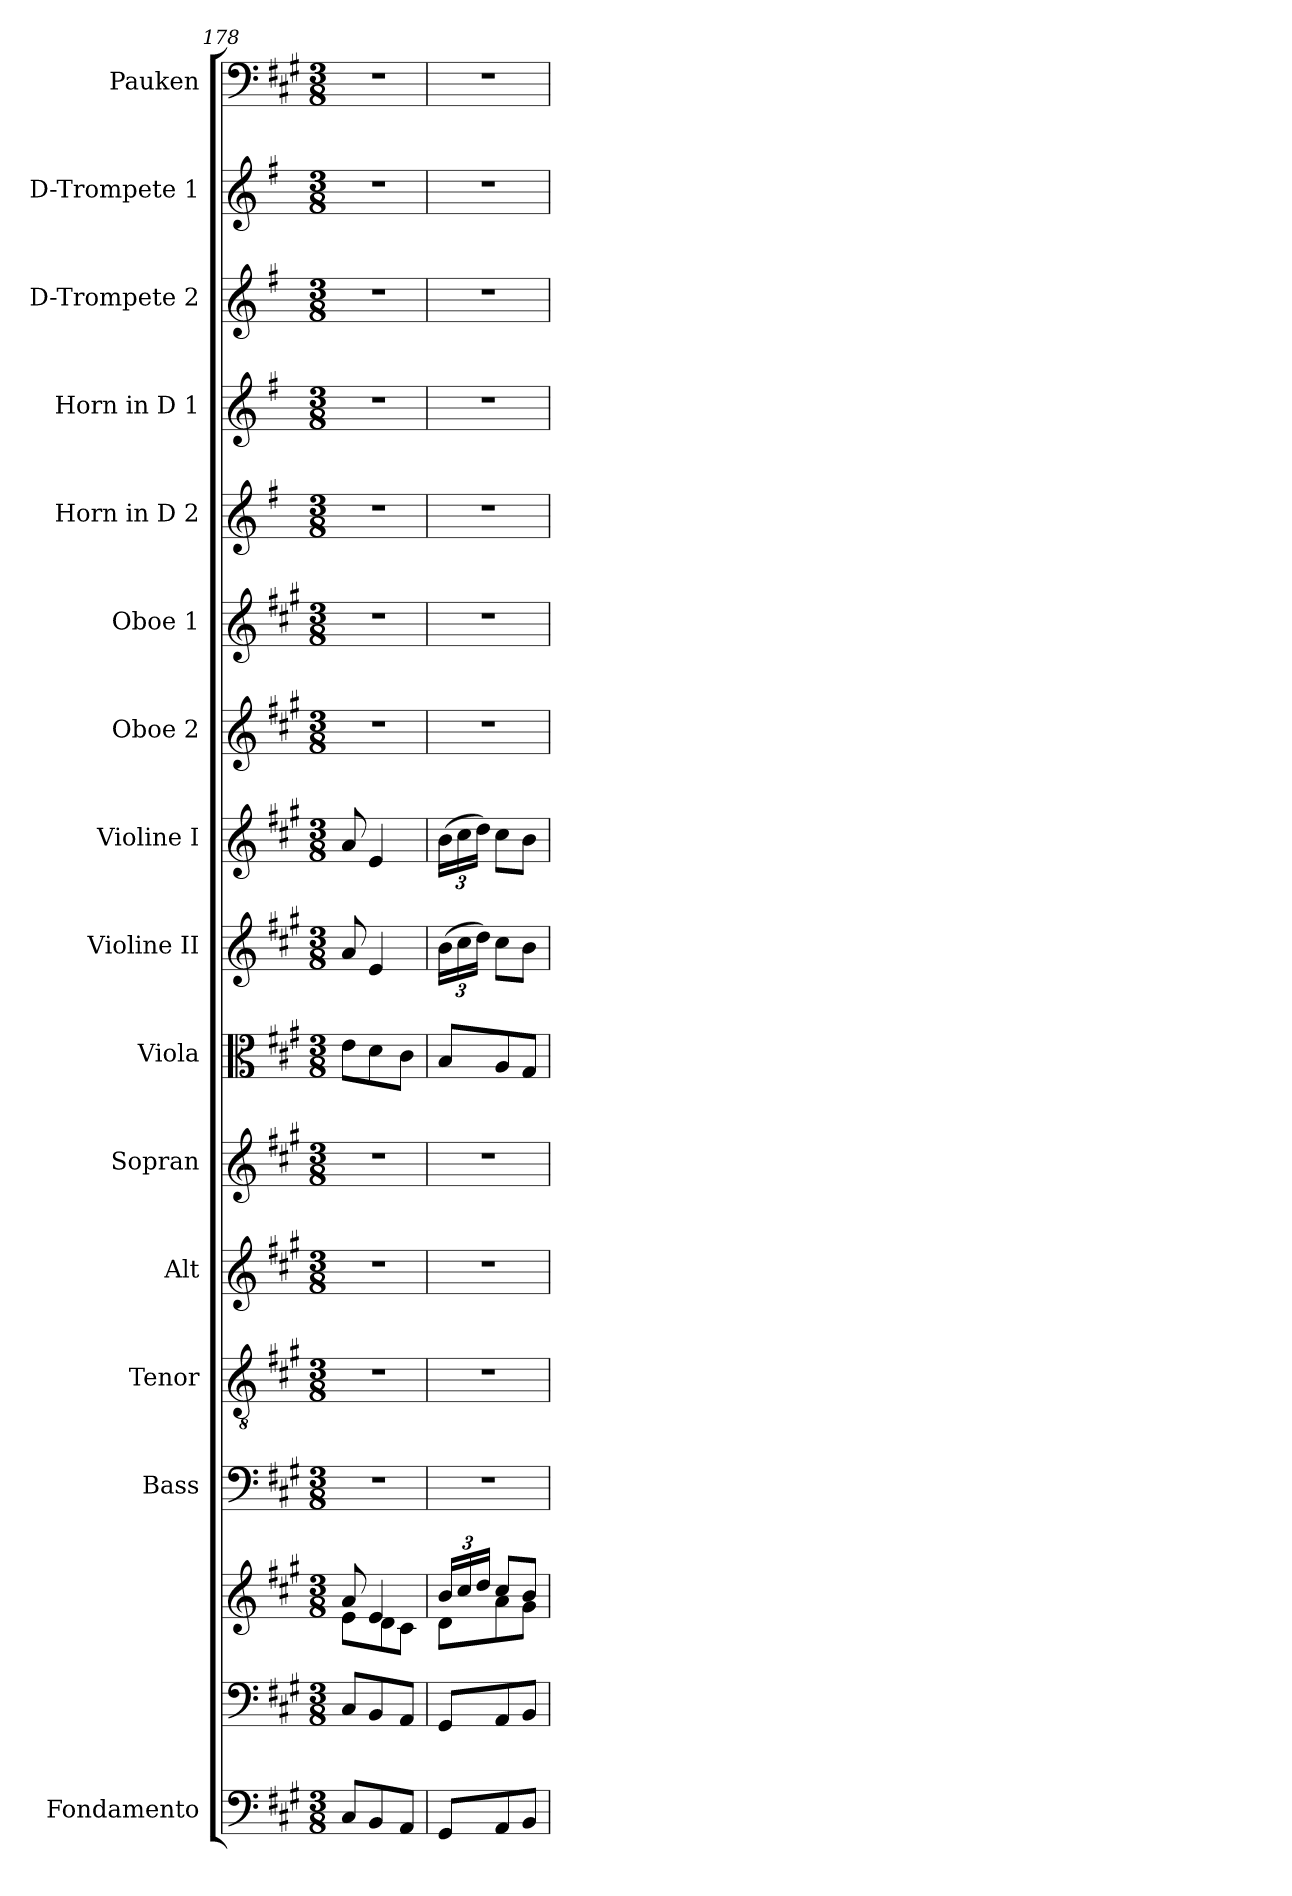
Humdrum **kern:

**kern	**kern	**kern	**kern	**kern	**kern	**kern	**kern	**kern	**kern	**kern	**kern	**kern	**kern	**kern	**kern	**kern
*part16	*part15	*part15	*part14	*part13	*part12	*part11	*part10	*part9	*part8	*part7	*part6	*part5	*part4	*part3	*part2	*part1
*staff17	*staff16	*staff15	*staff14	*staff13	*staff12	*staff11	*staff10	*staff9	*staff8	*staff7	*staff6	*staff5	*staff4	*staff3	*staff2	*staff1
*I"Fondamento	*	*	*I"Bass	*I"Tenor	*I"Alt	*I"Sopran	*I"Viola	*I"Violine II	*I"Violine I	*I"Oboe 2	*I"Oboe 1	*I"Horn in D 2	*I"Horn in D 1	*I"D-Trompete 2	*I"D-Trompete 1	*I"Pauken
*I'F.	*	*	*I'B.	*I'T.	*I'A.	*I'S.	*I'Vla.	*I'Vl. II	*I'Vl. I	*I'Ob. 2	*I'Ob. 1	*	*	*I'D Trp. 2	*I'D Trp. 1	*I'Pk.
*clefF4	*clefF4	*clefG2	*clefF4	*clefGv2	*clefG2	*clefG2	*clefC3	*clefG2	*clefG2	*clefG2	*clefG2	*clefG2	*clefG2	*clefG2	*clefG2	*clefF4
*ITrd7c12	*	*	*	*	*	*	*	*	*	*	*	*ITrd6c10	*ITrd6c10	*ITrd-1c-2	*ITrd-1c-2	*
*k[f#c#g#]	*k[f#c#g#]	*k[f#c#g#]	*k[f#c#g#]	*k[f#c#g#]	*k[f#c#g#]	*k[f#c#g#]	*k[f#c#g#]	*k[f#c#g#]	*k[f#c#g#]	*k[f#c#g#]	*k[f#c#g#]	*k[f#c#g#]	*k[f#c#g#]	*k[f#c#g#]	*k[f#c#g#]	*k[f#c#g#]
*A:	*A:	*A:	*A:	*A:	*A:	*A:	*A:	*A:	*A:	*A:	*A:	*A:	*A:	*A:	*A:	*A:
*M3/8	*M3/8	*M3/8	*M3/8	*M3/8	*M3/8	*M3/8	*M3/8	*M3/8	*M3/8	*M3/8	*M3/8	*M3/8	*M3/8	*M3/8	*M3/8	*M3/8
=178	=178	=178	=178	=178	=178	=178	=178	=178	=178	=178	=178	=178	=178	=178	=178	=178
*	*	*^	*	*	*	*	*	*	*	*	*	*	*	*	*	*
8CC#/L	8C#/L	8a/	8e\L	4.r	4.r	4.r	4.r	8e\L	8a/	8a/	4.r	4.r	4.r	4.r	4.r	4.r	4.r
8BBB/	8BB/	4e/	8d\	.	.	.	.	8d\	4e/	4e/	.	.	.	.	.	.	.
8AAA/J	8AA/J	.	8c#\J	.	.	.	.	8c#\J	.	.	.	.	.	.	.	.	.
=179	=179	=179	=179	=179	=179	=179	=179	=179	=179	=179	=179	=179	=179	=179	=179	=179	=179
*	*	*Xbrackettup	*	*	*	*	*	*	*Xbrackettup	*Xbrackettup	*	*	*	*	*	*	*
8GGG#/L	8GG#/L	24b/LL	8d\L	4.r	4.r	4.r	4.r	8B/L	(>24b\LL	(>24b\LL	4.r	4.r	4.r	4.r	4.r	4.r	4.r
.	.	24cc#/	.	.	.	.	.	.	24cc#\	24cc#\	.	.	.	.	.	.	.
.	.	24dd/JJ	.	.	.	.	.	.	24dd\JJ)	24dd\JJ)	.	.	.	.	.	.	.
8AAA/	8AA/	8cc#/L	8a\	.	.	.	.	8A/	8cc#\L	8cc#\L	.	.	.	.	.	.	.
8BBB/J	8BB/J	8b/J	8g#\J	.	.	.	.	8G#/J	8b\J	8b\J	.	.	.	.	.	.	.
*	*	*v	*v	*	*	*	*	*	*	*	*	*	*	*	*	*	*
=	=	=	=	=	=	=	=	=	=	=	=	=	=	=	=	=
*-	*-	*-	*-	*-	*-	*-	*-	*-	*-	*-	*-	*-	*-	*-	*-	*-
